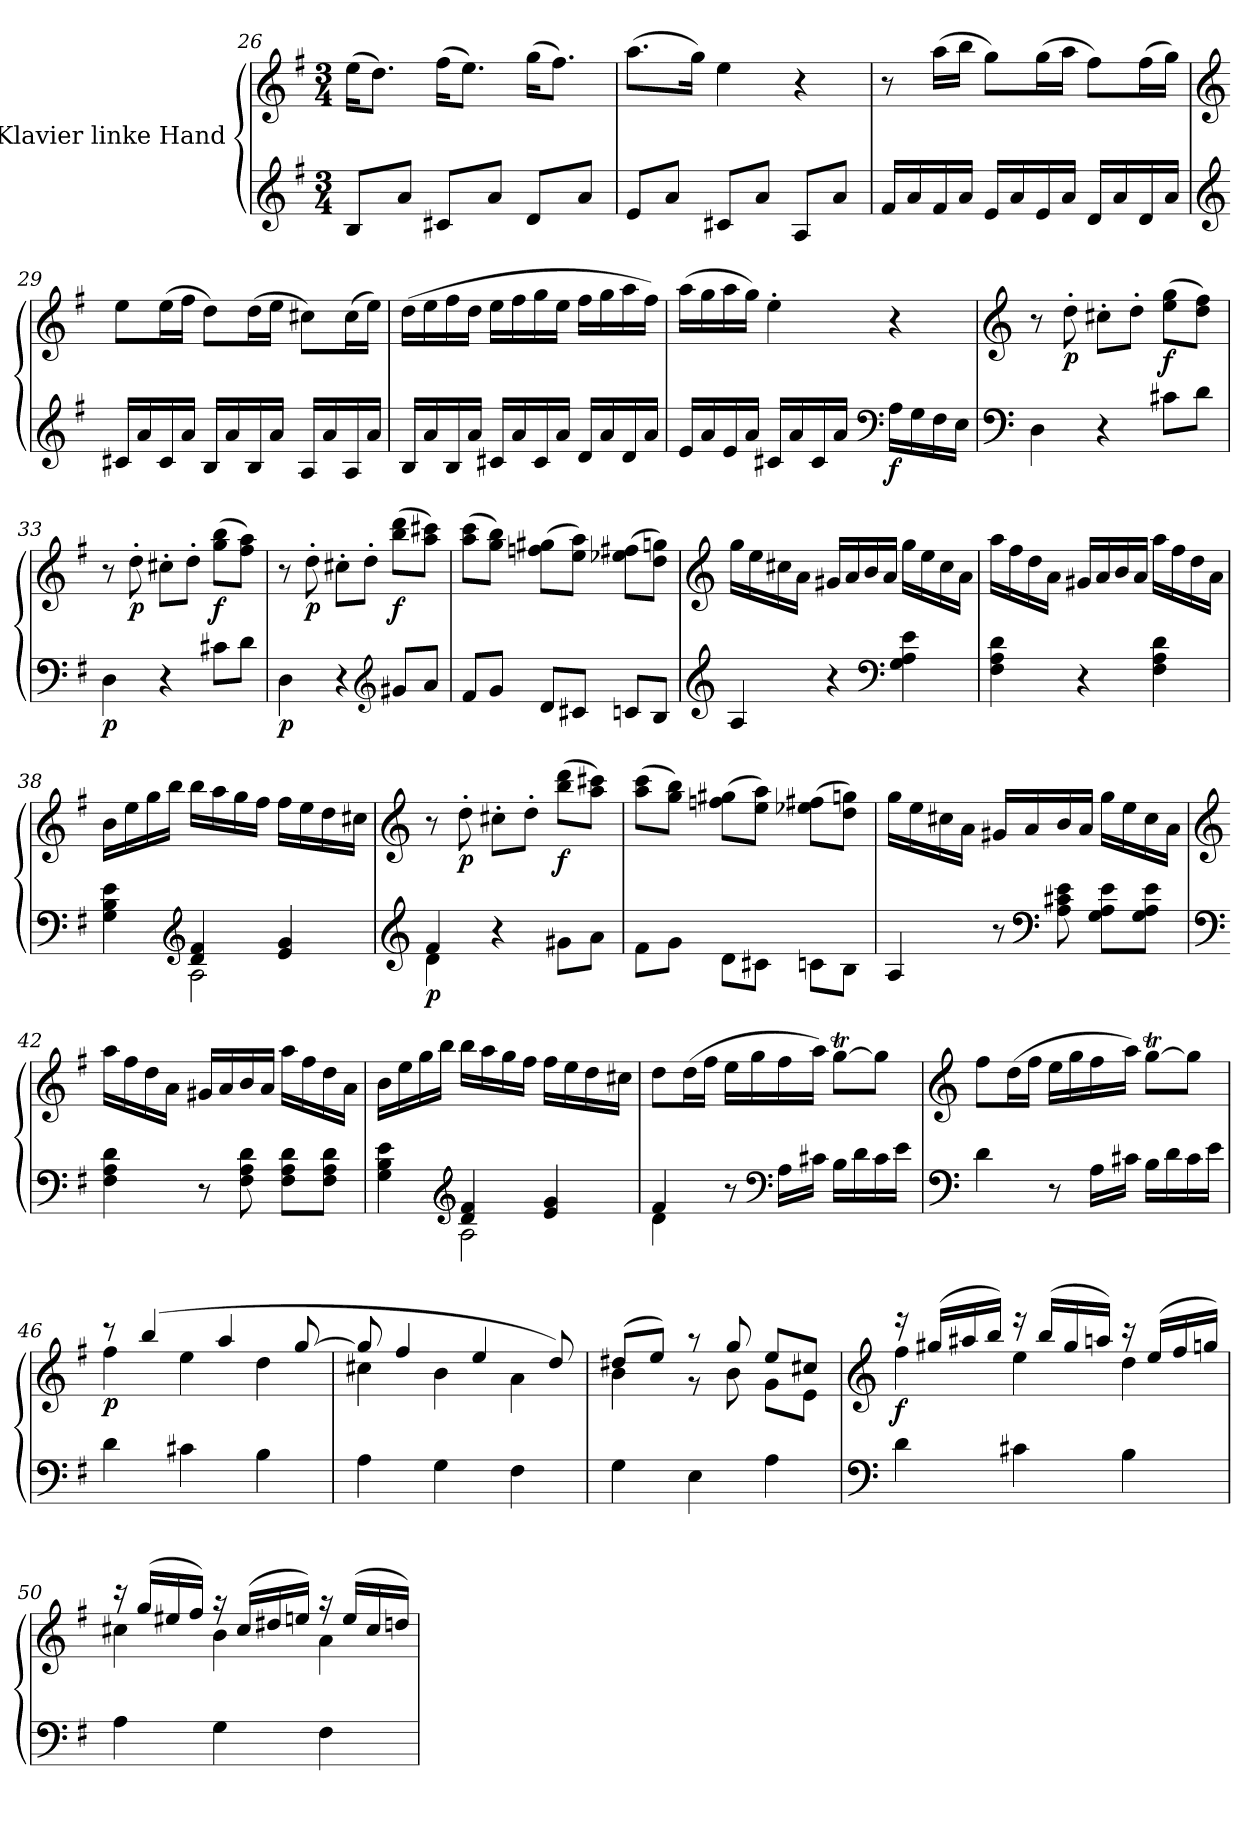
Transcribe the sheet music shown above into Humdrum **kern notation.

**kern	**kern	**dynam
*part1	*part1	*part1
*staff2	*staff1	*staff1/2
*I"Klavier linke Hand	*	*
!!LO:PB:g=z
*clefG2	*clefG2	*
*k[f#]	*k[f#]	*
*M3/4	*M3/4	*
=26	=26	=26
8B/L	(16ee\KL	.
.	8.dd\J)	.
8a/J	.	.
8c#X/L	(16ff#\KL	.
.	8.ee\J)	.
8a/J	.	.
8d/L	(16gg\KL	.
.	8.ff#\J)	.
8a/J	.	.
=27	=27	=27
8e/L	(8.aa\L	.
8a/J	.	.
.	16gg\Jk)	.
8c#X/L	4ee\	.
8a/J	.	.
8A/L	4r	.
8a/J	.	.
=28	=28	=28
16f#/LL	8r	.
16a/	.	.
16f#/	(16aa\LL	.
16a/JJ	16bb\JJ	.
16e/LL	8gg\L)	.
16a/	.	.
16e/	(16gg\L	.
16a/JJ	16aa\JJ	.
16d/LL	8ff#\L)	.
16a/	.	.
16d/	(16ff#\L	.
16a/JJ	16gg\JJ)	.
!!LO:LB:g=z
=29	=29	=29
*clefG2	*clefG2	*
16c#X/LL	8ee\L	.
16a/	.	.
16c#/	(16ee\L	.
16a/JJ	16ff#\JJ	.
16B/LL	8dd\L)	.
16a/	.	.
16B/	(16dd\L	.
16a/JJ	16ee\JJ	.
16A/LL	8cc#X\L)	.
16a/	.	.
16A/	(16cc#\L	.
16a/JJ	16ee\JJ)	.
=30	=30	=30
16B/LL	(16dd\LL	.
16a/	16ee\	.
16B/	16ff#\	.
16a/JJ	16dd\JJ	.
16c#X/LL	16ee\LL	.
16a/	16ff#\	.
16c#/	16gg\	.
16a/JJ	16ee\JJ	.
16d/LL	16ff#\LL	.
16a/	16gg\	.
16d/	16aa\	.
16a/JJ	16ff#\JJ)	.
!!LO:LB:g=z
=31	=31	=31
16e/LL	(16aa\LL	.
16a/	16gg\	.
16e/	16aa\	.
16a/JJ	16gg\JJ)	.
16c#X/LL	4ee'\	.
16a/	.	.
16c#/	.	.
16a/JJ	.	.
*clefF4	*	*
!	!	!LO:DY:b=2
16A\LL	4r	f
16G\	.	.
16F#\	.	.
16E\JJ	.	.
!!LO:LB:g=z
=32	=32	=32
*clefF4	*clefG2	*
4D\	8r	.
!	!	!LO:DY:b
.	8dd'\	p
4r	8cc#X'\L	.
.	8dd'\J	.
!	!	!LO:DY:b
8c#X\L	(8ee\ 8gg\L	f
8d\J	8dd\ 8ff#\J)	.
=33	=33	=33
!	!	!LO:DY:b=2
4D\	8r	p
!	!	!LO:DY:b
.	8dd'\	p
4r	8cc#X'\L	.
.	8dd'\J	.
!	!	!LO:DY:b
8c#X\L	(8gg\ 8bb\L	f
8d\J	8ff#\ 8aa\J)	.
=34	=34	=34
!	!	!LO:DY:b=2
4D\	8r	p
!	!	!LO:DY:b
.	8dd'\	p
4r	8cc#X'\L	.
.	8dd'\J	.
*clefG2	*	*
!	!	!LO:DY:b
8g#X/L	(8bb\ 8ddd\L	f
8a/J	8aa\ 8ccc#X\J)	.
!!LO:LB:g=z
=35	=35	=35
8f#/L	(8aa\ 8ccc\L	.
8g/J	8gg\ 8bb\J)	.
8d/L	(8ffn\ 8gg#X\L	.
8c#X/J	8ee\ 8aa\J)	.
8cn/L	(8ee-X\ 8ff#X\L	.
8B/J	8dd\ 8ggn\J)	.
!!LO:LB:g=z
=36	=36	=36
*clefG2	*clefG2	*
4A/	16gg\LL	.
.	16ee\	.
.	16cc#X\	.
.	16a\JJ	.
4r	16g#X/LL	.
.	16a/	.
.	16b/	.
.	16a/JJ	.
*clefF4	*	*
4G\ 4A\ 4e\	16gg\LL	.
.	16ee\	.
.	16cc#\	.
.	16a\JJ	.
=37	=37	=37
4F#\ 4A\ 4d\	16aa\LL	.
.	16ff#\	.
.	16dd\	.
.	16a\JJ	.
4r	16g#X/LL	.
.	16a/	.
.	16b/	.
.	16a/JJ	.
4F#\ 4A\ 4d\	16aa\LL	.
.	16ff#\	.
.	16dd\	.
.	16a\JJ	.
!!LO:PB:g=z
=38	=38	=38
*^	*	*
4ryy	4G\ 4B\ 4e\	16b\LL	.
.	.	16ee\	.
.	.	16gg\	.
.	.	16bb\JJ	.
*clefG2	*	*	*
4d/ 4f#/	2A\	16bb\LL	.
.	.	16aa\	.
.	.	16gg\	.
.	.	16ff#\JJ	.
4e/ 4g/	.	16ff#\LL	.
.	.	16ee\	.
.	.	16dd\	.
.	.	16cc#X\JJ	.
!!LO:LB:g=z
=39	=39	=39	=39
*clefG2	*	*clefG2	*
!	!	!	!LO:DY:b=2
4f#/	4d\	8r	p
!	!	!	!LO:DY:b
.	.	8dd'\	p
4ryy	4r	8cc#X'\L	.
.	.	8dd'\J	.
!	!	!	!LO:DY:b
4ryy	8g#X\L	(8bb\ 8ddd\L	f
.	8a\J	8aa\ 8ccc#X\J)	.
=40	=40	=40	=40
4ryy	8f#\L	(8aa\ 8ccc\L	.
.	8g\J	8gg\ 8bb\J)	.
4ryy	8d\L	(8ffn\ 8gg#X\L	.
.	8c#X\J	8ee\ 8aa\J)	.
4ryy	8cn\L	(8ee-X\ 8ff#X\L	.
.	8B\J	8dd\ 8ggn\J)	.
=41	=41	=41	=41
4ryy	4A/	16gg\LL	.
.	.	16ee\	.
.	.	16cc#X\	.
.	.	16a\JJ	.
8ryy	8r	16g#X/LL	.
.	.	16a/	.
*clefF4	*	*	*
8ryy	8A\ 8c#X\ 8e\	16b/	.
.	.	16a/JJ	.
4ryy	8G\ 8A\ 8e\L	16gg\LL	.
.	.	16ee\	.
.	8G\ 8A\ 8e\J	16cc#\	.
.	.	16a\JJ	.
!!LO:LB:g=z
=42	=42	=42	=42
*clefF4	*	*clefG2	*
4ryy	4F#\ 4A\ 4d\	16aa\LL	.
.	.	16ff#\	.
.	.	16dd\	.
.	.	16a\JJ	.
4ryy	8r	16g#X/LL	.
.	.	16a/	.
.	8F#\ 8A\ 8d\	16b/	.
.	.	16a/JJ	.
4ryy	8F#\ 8A\ 8d\L	16aa\LL	.
.	.	16ff#\	.
.	8F#\ 8A\ 8d\J	16dd\	.
.	.	16a\JJ	.
=43	=43	=43	=43
4ryy	4G\ 4B\ 4e\	16b\LL	.
.	.	16ee\	.
.	.	16gg\	.
.	.	16bb\JJ	.
*clefG2	*	*	*
4d/ 4f#/	2A\	16bb\LL	.
.	.	16aa\	.
.	.	16gg\	.
.	.	16ff#\JJ	.
4e/ 4g/	.	16ff#\LL	.
.	.	16ee\	.
.	.	16dd\	.
.	.	16cc#X\JJ	.
!!LO:LB:g=z
=44	=44	=44	=44
4f#/	4d\	8dd\L	.
.	.	(16dd\L	.
.	.	16ff#\JJ	.
8r	2ryy	16ee\LL	.
.	.	16gg\	.
*clefF4	*	*	*
16A\LL	.	16ff#\	.
16c#X\JJ	.	16aa\JJ)	.
16B\LL	.	[8ggT\L	.
16d\	.	.	.
16c#\	.	8gg\J]	.
16e\JJ	.	.	.
*v	*v	*	*
!!LO:LB:g=z
=45	=45	=45
*clefF4	*clefG2	*
4d\	8ff#\L	.
.	(16dd\L	.
.	16ff#\JJ	.
8r	16ee\LL	.
.	16gg\	.
16A\LL	16ff#\	.
16c#X\JJ	16aa\JJ)	.
16B\LL	[8ggT\L	.
16d\	.	.
16c#\	8gg\J]	.
16e\JJ	.	.
=46	=46	=46
*	*^	*
!	!	!	!LO:DY:b
4d\	8r	4ff#\	p
.	(4bb/	.	.
4c#X\	.	4ee\	.
.	4aa/	.	.
4B\	.	4dd\	.
.	[8gg/	.	.
=47	=47	=47	=47
4A\	8gg/]	4cc#X\	.
.	4ff#/	.	.
4G\	.	4b\	.
.	4ee/	.	.
4F#\	.	4a\	.
.	8dd/)	.	.
!!LO:LB:g=z	!!
=48	=48	=48	=48
4G\	(8dd#X/L	4b\	.
.	8ee/J)	.	.
4E\	8r	8r	.
.	8gg/	8b\	.
4A\	8ee/L	8g\L	.
.	8cc#X/J	8e\J	.
!!LO:PB:g=z	!!
=49	=49	=49	=49
*clefF4	*clefG2	*	*
!	!	!	!LO:DY:b
4d\	16r	4ff#\	f
.	(16gg#X/LL	.	.
.	16aa#X/	.	.
.	16bb/JJ)	.	.
4c#X\	16r	4ee\	.
.	(16bb/LL	.	.
.	16gg#/	.	.
.	16aan/JJ)	.	.
4B\	16r	4dd\	.
.	(16ee/LL	.	.
.	16ff#/	.	.
.	16ggn/JJ)	.	.
=50	=50	=50	=50
4A\	16r	4cc#X\	.
.	(16gg/LL	.	.
.	16ee#X/	.	.
.	16ff#/JJ)	.	.
4G\	16r	4b\	.
.	(16cc#/LL	.	.
.	16dd#X/	.	.
.	16een/JJ)	.	.
4F#\	16r	4a\	.
.	(16ee/LL	.	.
.	16cc#/	.	.
.	16ddn/JJ)	.	.
*	*v	*v	*
=	=	=
*-	*-	*-
